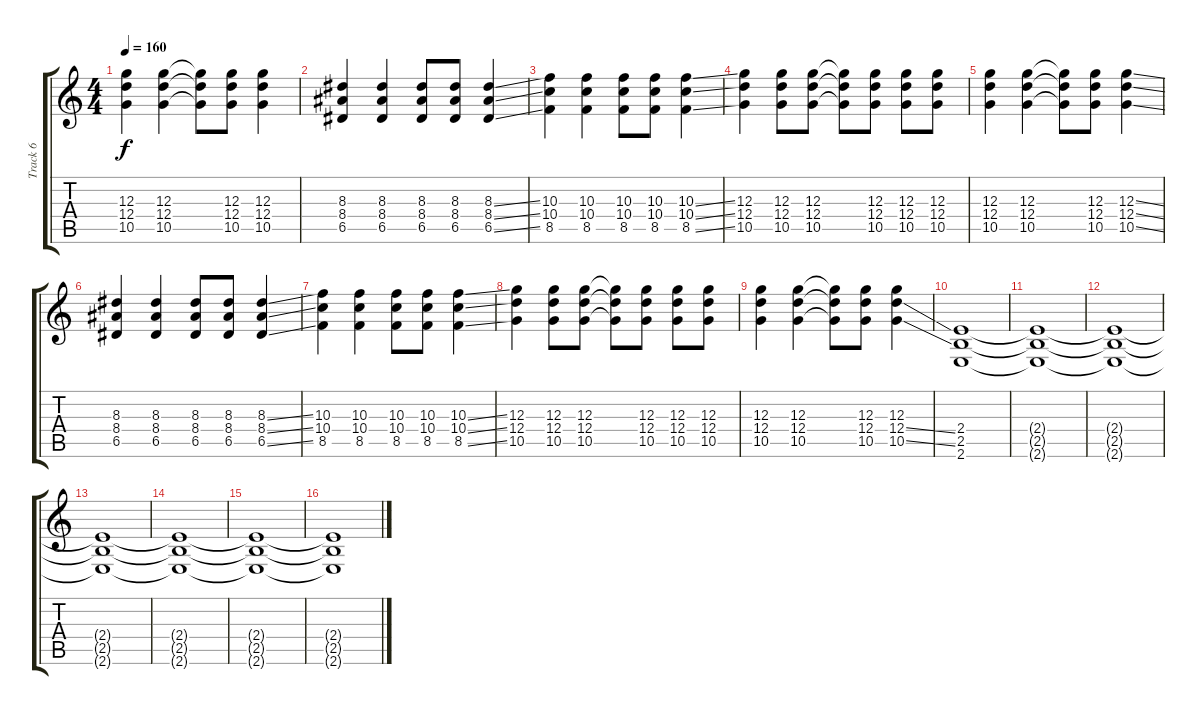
\track ("Track 6" "Track 6") {instrument distortionguitar}
\staff {score tabs}
\tuning (E4 B3 G3 D3 A2 D2) {hide}
\ts (4 4)
\tempo 160
\clef g2
\ks c
(12.3 12.4 10.5).4{dy f} (12.3 12.4 10.5).4 (12.3{t} 12.4{t} 10.5{t}).8 (12.3 12.4 10.5).8 (12.3 12.4 10.5).4 |
(8.3 8.4 6.5).4 (8.3 8.4 6.5).4 (8.3 8.4 6.5).8 (8.3 8.4 6.5).8 (8.3{ss} 8.4{ss} 6.5{ss}).4 |
(10.3 10.4 8.5).4 (10.3 10.4 8.5).4 (10.3 10.4 8.5).8 (10.3 10.4 8.5).8 (10.3{ss} 10.4{ss} 8.5{ss}).4 |
(12.3 12.4 10.5).4 (12.3 12.4 10.5).8 (12.3 12.4 10.5).8 (12.3{t} 12.4{t} 10.5{t}).8 (12.3 12.4 10.5).8 (12.3 12.4 10.5).8 (12.3 12.4 10.5).8 |
(12.3 12.4 10.5).4 (12.3 12.4 10.5).4 (12.3{t} 12.4{t} 10.5{t}).8 (12.3 12.4 10.5).8 (12.3{ss} 12.4{ss} 10.5{ss}).4 |
(8.3 8.4 6.5).4 (8.3 8.4 6.5).4 (8.3 8.4 6.5).8 (8.3 8.4 6.5).8 (8.3{ss} 8.4{ss} 6.5{ss}).4 |
(10.3 10.4 8.5).4 (10.3 10.4 8.5).4 (10.3 10.4 8.5).8 (10.3 10.4 8.5).8 (10.3{ss} 10.4{ss} 8.5{ss}).4 |
(12.3 12.4 10.5).4 (12.3 12.4 10.5).8 (12.3 12.4 10.5).8 (12.3{t} 12.4{t} 10.5{t}).8 (12.3 12.4 10.5).8 (12.3 12.4 10.5).8 (12.3 12.4 10.5).8 |
(12.3 12.4 10.5).4 (12.3 12.4 10.5).4 (12.3{t} 12.4{t} 10.5{t}).8 (12.3 12.4 10.5).8 (12.3 12.4{ss} 10.5{ss}).4 |
(2.4 2.5 2.6).1 |
(2.4{t} 2.5{t} 2.6{t}).1 |
(2.4{t} 2.5{t} 2.6{t}).1 |
(2.4{t} 2.5{t} 2.6{t}).1 |
(2.4{t} 2.5{t} 2.6{t}).1 |
(2.4{t} 2.5{t} 2.6{t}).1 |
(2.4{t} 2.5{t} 2.6{t}).1
